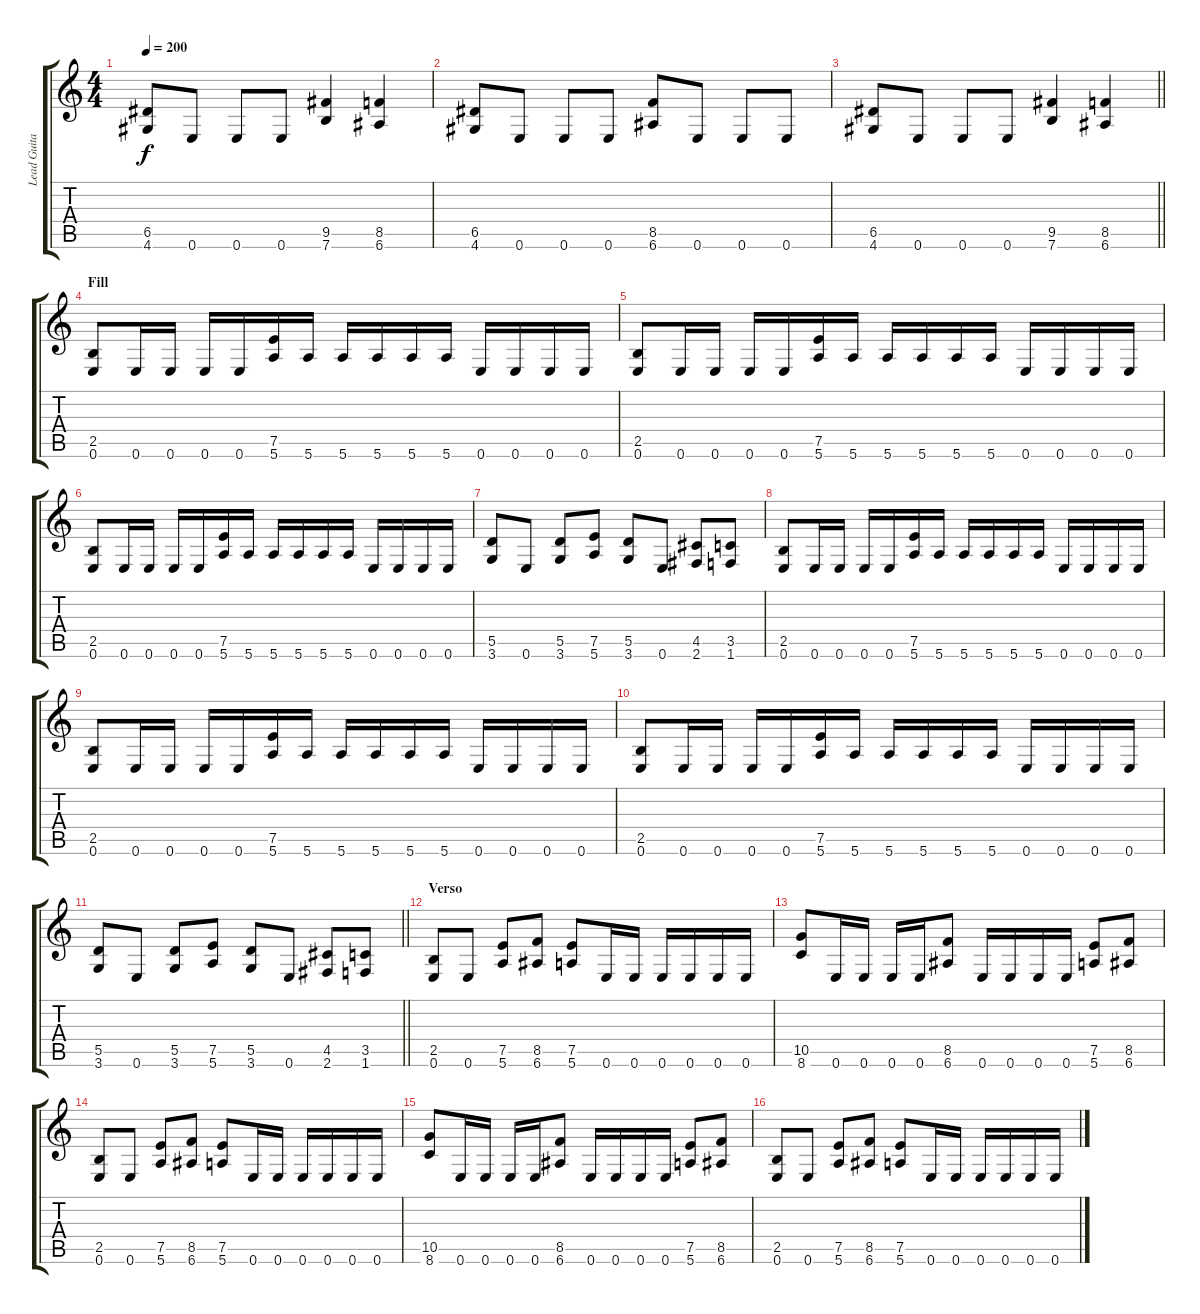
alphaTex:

\track ("Lead Guitar" "Lead Guita") {instrument distortionguitar}
\staff {score tabs}
\tuning (E4 B3 G3 D3 A2 E2) {hide}
\ts (4 4)
\tempo 200
\clef g2
\ks c
(6.5 4.6).8{dy f} 0.6.8 0.6.8 0.6.8 (9.5 7.6).4 (8.5 6.6).4 |
(6.5 4.6).8 0.6.8 0.6.8 0.6.8 (8.5 6.6).8 0.6.8 0.6.8 0.6.8 |
\barLineRight lightlight
(6.5 4.6).8 0.6.8 0.6.8 0.6.8 (9.5 7.6).4 (8.5 6.6).4 |
\section ("" "Fill")
(2.5 0.6).8 0.6.16 0.6.16 0.6.16 0.6.16 (7.5 5.6).16 5.6.16 5.6.16 5.6.16 5.6.16 5.6.16 0.6.16 0.6.16 0.6.16 0.6.16 |
(2.5 0.6).8 0.6.16 0.6.16 0.6.16 0.6.16 (7.5 5.6).16 5.6.16 5.6.16 5.6.16 5.6.16 5.6.16 0.6.16 0.6.16 0.6.16 0.6.16 |
(2.5 0.6).8 0.6.16 0.6.16 0.6.16 0.6.16 (7.5 5.6).16 5.6.16 5.6.16 5.6.16 5.6.16 5.6.16 0.6.16 0.6.16 0.6.16 0.6.16 |
(5.5 3.6).8 0.6.8 (5.5 3.6).8 (7.5 5.6).8 (5.5 3.6).8 0.6.8 (4.5 2.6).8 (3.5 1.6).8 |
(2.5 0.6).8 0.6.16 0.6.16 0.6.16 0.6.16 (7.5 5.6).16 5.6.16 5.6.16 5.6.16 5.6.16 5.6.16 0.6.16 0.6.16 0.6.16 0.6.16 |
(2.5 0.6).8 0.6.16 0.6.16 0.6.16 0.6.16 (7.5 5.6).16 5.6.16 5.6.16 5.6.16 5.6.16 5.6.16 0.6.16 0.6.16 0.6.16 0.6.16 |
(2.5 0.6).8 0.6.16 0.6.16 0.6.16 0.6.16 (7.5 5.6).16 5.6.16 5.6.16 5.6.16 5.6.16 5.6.16 0.6.16 0.6.16 0.6.16 0.6.16 |
\barLineRight lightlight
(5.5 3.6).8 0.6.8 (5.5 3.6).8 (7.5 5.6).8 (5.5 3.6).8 0.6.8 (4.5 2.6).8 (3.5 1.6).8 |
\section ("" "Verso")
(2.5 0.6).8 0.6.8 (7.5 5.6).8 (8.5 6.6).8 (7.5 5.6).8 0.6.16 0.6.16 0.6.16 0.6.16 0.6.16 0.6.16 |
(10.5 8.6).8 0.6.16 0.6.16 0.6.16 0.6.16 (8.5 6.6).8 0.6.16 0.6.16 0.6.16 0.6.16 (7.5 5.6).8 (8.5 6.6).8 |
(2.5 0.6).8 0.6.8 (7.5 5.6).8 (8.5 6.6).8 (7.5 5.6).8 0.6.16 0.6.16 0.6.16 0.6.16 0.6.16 0.6.16 |
(10.5 8.6).8 0.6.16 0.6.16 0.6.16 0.6.16 (8.5 6.6).8 0.6.16 0.6.16 0.6.16 0.6.16 (7.5 5.6).8 (8.5 6.6).8 |
(2.5 0.6).8 0.6.8 (7.5 5.6).8 (8.5 6.6).8 (7.5 5.6).8 0.6.16 0.6.16 0.6.16 0.6.16 0.6.16 0.6.16
